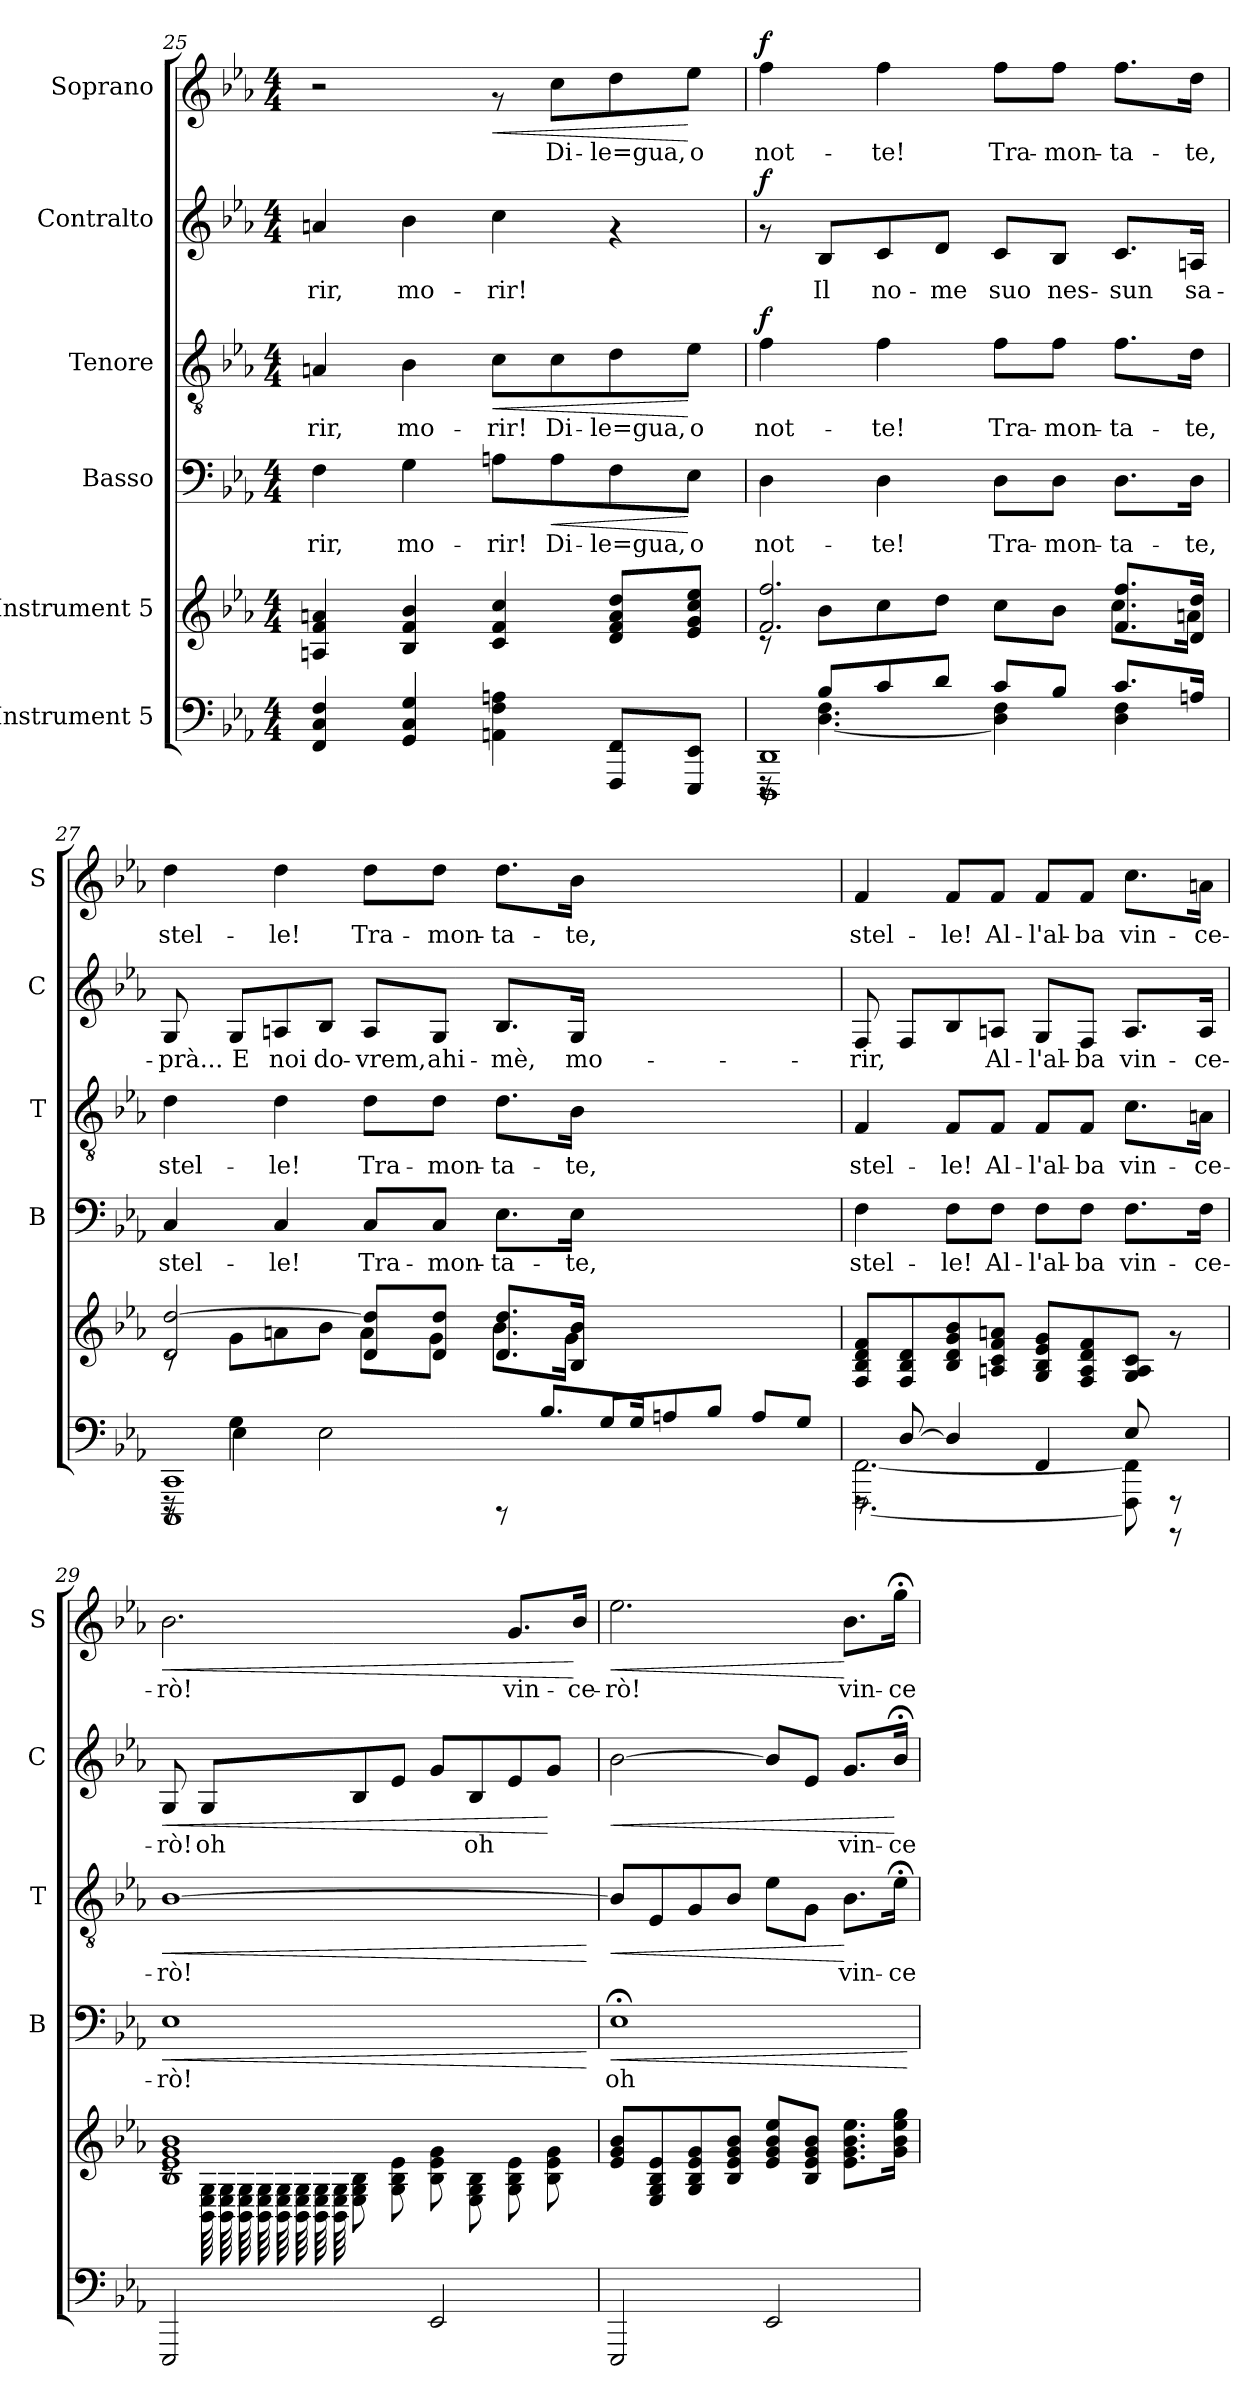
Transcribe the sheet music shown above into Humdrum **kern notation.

**kern	**kern	**kern	**text	**dynam	**kern	**text	**dynam	**kern	**text	**dynam	**kern	**text	**dynam
*part6	*part5	*part4	*part4	*part4	*part3	*part3	*part3	*part2	*part2	*part2	*part1	*part1	*part1
*staff6	*staff5	*staff4	*staff4	*staff4	*staff3	*staff3	*staff3	*staff2	*staff2	*staff2	*staff1	*staff1	*staff1
*I"Instrument 5	*I"Instrument 5	*I"Basso	*	*	*I"Tenore	*	*	*I"Contralto	*	*	*I"Soprano	*	*
*	*	*I'B	*	*	*I'T	*	*	*I'C	*	*	*I'S	*	*
*clefF4	*clefG2	*clefF4	*	*	*clefGv2	*	*	*clefG2	*	*	*clefG2	*	*
*k[b-e-a-]	*k[b-e-a-]	*k[b-e-a-]	*	*	*k[b-e-a-]	*	*	*k[b-e-a-]	*	*	*k[b-e-a-]	*	*
*E-:	*E-:	*E-:	*	*	*E-:	*	*	*E-:	*	*	*E-:	*	*
*M4/4	*M4/4	*M4/4	*	*	*M4/4	*	*	*M4/4	*	*	*M4/4	*	*
=25	=25	=25	=25	=25	=25	=25	=25	=25	=25	=25	=25	=25	=25
!	!	!	!LO:LY:b:cj	!	!	!LO:LY:b:cj	!	!	!LO:LY:b:cj	!	!	!	!
4C/ 4FF/ 4F/	4an/ 4f/ 4An/	4F\	-rir,	.	4An/	-rir,	.	4an/	-rir,	.	2r	.	.
!	!	!	!LO:LY:b:cj	!	!	!LO:LY:b:cj	!	!	!LO:LY:b:cj	!	!	!	!
4G/ 4GG/ 4C/	4f/ 4B-/ 4b-/	4G\	mo-	.	4B-\	mo-	.	4b-\	mo-	.	.	.	.
!	!	!	!LO:LY:b:cj	!	!	!LO:LY:b:cj	!LO:HP:b	!	!LO:LY:b:cj	!	!	!	!LO:HP:b
4An\ 4AAn\ 4F\	4f/ 4c/ 4cc/	8An\L	-rir!	.	8c\L	-rir!	<	4cc\	-rir!	.	8rf	.	<
!	!	!	!LO:LY:b:cj	!LO:HP:b	!	!LO:LY:b:cj	!	!	!	!	!	!LO:LY:b	!
.	.	8A\	Di-	<	8c\	Di-	.	.	.	.	8cc\L	Di-	.
!	!	!	!LO:LY:b:cj	!	!	!LO:LY:b:cj	!	!	!	!	!	!LO:LY:b	!
8FFF/ 8FF/L	8dd/ 8a/ 8f/ 8d/L	8F\	-le=gua,	.	8d\	-le=gua,	.	4rf	.	.	8dd\	-le=gua,	.
!	!	!	!LO:LY:b:cj	!	!	!LO:LY:b:cj	!	!	!	!	!	!LO:LY:b	!
8EE-/ 8EEE-/J	8ee-/ 8cc/ 8g/ 8e-/J	8E-\J	o	[	8e-\J	o	[	.	.	.	8ee-\J	o	[
=26	=26	=26	=26	=26	=26	=26	=26	=26	=26	=26	=26	=26	=26
*^	*^	*	*	*	*	*	*	*	*	*	*	*	*
*	*^	*	*	*	*	*	*	*	*	*	*	*	*	*	*
!	!	!	!	!	!	!LO:LY:b:cj	!	!	!LO:LY:b:cj	!LO:DY:a	!	!	!LO:DY:a	!	!LO:LY:b	!LO:DY:a
8rCCC	8rEEE	1DD 1DDD	2.f/ 2.ff/	8rc	4D\	not-	.	4f\	not-	f	8rf	.	f	4ff\	not-	f
!	!	!	!	!	!	!	!	!	!	!	!	!LO:LY:b:cj	!	!	!	!
8B-/L	4.F\ [<4.D\	.	.	8b-\L	.	.	.	.	.	.	8B-/L	Il	.	.	.	.
!	!	!	!	!	!	!LO:LY:b:cj	!	!	!LO:LY:b:cj	!	!	!LO:LY:b:cj	!	!	!LO:LY:b	!
8c/	.	.	.	8cc\	4D\	-te!	.	4f\	-te!	.	8c/	no-	.	4ff\	-te!	.
!	!	!	!	!	!	!	!	!	!	!	!	!LO:LY:b:cj	!	!	!	!
8d/J	.	.	.	8dd\J	.	.	.	.	.	.	8d/J	-me	.	.	.	.
!	!	!	!	!	!	!LO:LY:b:cj	!	!	!LO:LY:b:cj	!	!	!LO:LY:b:cj	!	!	!LO:LY:b	!
8c/L	4F\ 4D\]	.	.	8cc\L	8D\L	Tra-	.	8f\L	Tra-	.	8c/L	suo	.	8ff\L	Tra-	.
!	!	!	!	!	!	!LO:LY:b:cj	!	!	!LO:LY:b:cj	!	!	!LO:LY:b:cj	!	!	!LO:LY:b	!
8B-/J	.	.	.	8b-\J	8D\J	-mon-	.	8f\J	-mon-	.	8B-/J	nes-	.	8ff\J	-mon-	.
!	!	!	!	!	!	!LO:LY:b:cj	!	!	!LO:LY:b:cj	!	!	!LO:LY:b:cj	!	!	!LO:LY:b	!
8.c/L	4F\ 4D\	.	8.ff/ 8.f/L	8.cc\L	8.D\L	-ta-	.	8.f\L	-ta-	.	8.c/L	-sun	.	8.ff\L	-ta-	.
!	!	!	!	!	!	!LO:LY:b:cj	!	!	!LO:LY:b:cj	!	!	!LO:LY:b:cj	!	!	!LO:LY:b	!
16An/J	.	.	16dd/ 16d/J	16an\J	16D\J	-te,	.	16d\J	-te,	.	16An/J	sa-	.	16dd\J	-te,	.
!!LO:PB:g=z
=27	=27	=27	=27	=27	=27	=27	=27	=27	=27	=27	=27	=27	=27	=27	=27	=27
*	*	*^	*	*	*	*	*	*	*	*	*	*	*	*	*	*
!	!	!	!	!	!	!	!LO:LY:b:cj	!	!	!LO:LY:b:cj	!	!	!LO:LY:b:cj	!	!	!LO:LY:b	!
1CCC 1CC	8rEEE	2.ryy	8rCCC	[>2dd/ 2d/	8rc	4C/	stel-	.	4d\	stel-	.	8G/	-prà...	.	4dd\	stel-	.
!	!	!	!	!	!	!	!	!	!	!	!	!	!LO:LY:b:cj	!	!	!	!
.	4G\	.	4E-\	.	8g\L	.	.	.	.	.	.	8G/L	E	.	.	.	.
!	!	!	!	!	!	!	!LO:LY:b:cj	!	!	!LO:LY:b:cj	!	!	!LO:LY:b:cj	!	!	!LO:LY:b	!
.	.	.	.	.	8an\	4C/	-le!	.	4d\	-le!	.	8An/	noi	.	4dd\	-le!	.
!	!	!	!	!	!	!	!	!	!	!	!	!	!LO:LY:b:cj	!	!	!	!
.	2E-\	.	1ryy	.	8b-\J	.	.	.	.	.	.	8B-/J	do-	.	.	.	.
!	!	!	!	!	!	!	!LO:LY:b:cj	!	!	!LO:LY:b:cj	!	!	!LO:LY:b:cj	!	!	!LO:LY:b	!
.	.	.	.	8dd/] 8d/L	8a\L	8C/L	Tra-	.	8d\L	Tra-	.	8A/L	-vrem,	.	8dd\L	Tra-	.
!	!	!	!	!	!	!	!LO:LY:b:cj	!	!	!LO:LY:b:cj	!	!	!LO:LY:b:cj	!	!	!LO:LY:b	!
.	.	.	.	8dd/ 8d/J	8g\J	8C/J	-mon-	.	8d\J	-mon-	.	8G/J	ahi-	.	8dd\J	-mon-	.
!	!	!	!	!	!	!	!LO:LY:b:cj	!	!	!LO:LY:b:cj	!	!	!LO:LY:b:cj	!	!	!LO:LY:b	!
.	.	8rCCC	.	8.d/ 8.dd/L	8.b-\L	8.E-\L	-ta-	.	8.d\L	-ta-	.	8.B-/L	-mè,	.	8.dd\L	-ta-	.
.	8.B-/L	2.ryy	.	.	.	.	.	.	.	.	.	.	.	.	.	.	.
!	!	!	!	!	!	!	!LO:LY:b:cj	!	!	!LO:LY:b:cj	!	!	!LO:LY:b:cj	!	!	!LO:LY:b	!
.	.	.	.	16b-/ 16B-/J	16g\J	16E-\J	-te,	.	16B-\J	-te,	.	16G/J	mo-	.	16b-\J	-te,	.
8G/L	.	.	.	2ryy	2ryy	2ryy	.	.	2ryy	.	.	2ryy	.	.	2ryy	.	.
.	16G/J	.	.	.	.	.	.	.	.	.	.	.	.	.	.	.	.
8An/	2ryy	.	.	.	.	.	.	.	.	.	.	.	.	.	.	.	.
8B-/J	.	.	.	.	.	.	.	.	.	.	.	.	.	.	.	.	.
8A/L	.	.	4ryy	.	.	.	.	.	.	.	.	.	.	.	.	.	.
8G/J	.	.	.	8ryy	8ryy	8ryy	.	.	8ryy	.	.	8ryy	.	.	8ryy	.	.
*	*v	*v	*v	*	*	*	*	*	*	*	*	*	*	*	*	*	*
=28	=28	=28	=28	=28	=28	=28	=28	=28	=28	=28	=28	=28	=28	=28	=28
!	!	!	!	!	!LO:LY:b:cj	!	!	!LO:LY:b:cj	!	!	!LO:LY:b:cj	!	!	!LO:LY:b	!
*	*	*v	*v	*	*	*	*	*	*	*	*	*	*	*	*
8rEEE	[<2.FF\ [<2.FFF\	8d/ 8B-/ 8F/ 8f/L	4F\	stel-	.	4F/	stel-	.	8F/	-rir,	.	4f/	stel-	.
!	!	!	!	!	!	!	!	!	!	!LO:LY:b:cj	!	!	!	!
[>8D/	.	8B-/ 8F/ 8d/	.	.	.	.	.	.	8F/L	.	.	.	.	.
!	!	!	!	!LO:LY:b:cj	!	!	!LO:LY:b:cj	!	!	!LO:LY:b:cj	!	!	!LO:LY:b	!
4D/]	.	8b-/ 8g/ 8d/ 8B-/	8F\L	-le!	.	8F/L	-le!	.	8B-/	.	.	8f/L	-le!	.
!	!	!	!	!LO:LY:b:cj	!	!	!LO:LY:b:cj	!	!	!LO:LY:b:cj	!	!	!LO:LY:b	!
.	.	8an/ 8c/ 8An/ 8f/J	8F\J	Al-	.	8F/J	Al-	.	8An/J	Al-	.	8f/J	Al-	.
!	!	!	!	!LO:LY:b:cj	!	!	!LO:LY:b:cj	!	!	!LO:LY:b:cj	!	!	!LO:LY:b	!
4FF/	.	8g/ 8e-/ 8G/ 8B-/L	8F\L	-l'al-	.	8F/L	-l'al-	.	8G/L	-l'al-	.	8f/L	-l'al-	.
!	!	!	!	!LO:LY:b:cj	!	!	!LO:LY:b:cj	!	!	!LO:LY:b:cj	!	!	!LO:LY:b	!
.	.	8f/ 8A/ 8F/ 8d/	8F\J	-ba	.	8F/J	-ba	.	8F/J	-ba	.	8f/J	-ba	.
!	!	!	!	!LO:LY:b:cj	!	!	!LO:LY:b:cj	!	!	!LO:LY:b:cj	!	!	!LO:LY:b	!
8E-/	8FF\] 8FFF\]	8c/ 8G/ 8A/J	8.F\L	vin-	.	8.c\L	vin-	.	8.A/L	vin-	.	8.cc\L	vin-	.
8rGGGG	8rEEE	8rf	.	.	.	.	.	.	.	.	.	.	.	.
!	!	!	!	!LO:LY:b:cj	!	!	!LO:LY:b:cj	!	!	!LO:LY:b:cj	!	!	!LO:LY:b	!
.	.	.	16F\J	-ce-	.	16An\J	-ce-	.	16A/J	-ce-	.	16an\J	-ce-	.
*v	*v	*	*	*	*	*	*	*	*	*	*	*	*	*
=29	=29	=29	=29	=29	=29	=29	=29	=29	=29	=29	=29	=29	=29
*	*^	*	*	*	*	*	*	*	*	*	*	*	*
!	!	!	!	!LO:LY:b:cj	!LO:HP:b	!	!LO:LY:b:cj	!LO:HP:b	!	!LO:LY:b:cj	!LO:HP:b	!	!LO:LY:b	!LO:HP:b
2EEE-/	1g 1e- 1B- 1b-	8rc	1E-	-rò!	<	[>1B-	-rò!	<	8G/	-rò!	<	2.b-\	-rò!	<
!	!	!	!	!	!	!	!	!	!	!LO:LY:b:cj	!	!	!	!
*	*tremolo	*	*	*	*	*	*	*	*	*	*	*	*	*
.	.	64E-\ 64BB-\ 64G\LLLL	.	.	.	.	.	.	8G/L	oh	.	.	.	.
.	.	64E-\ 64BB-\ 64G\	.	.	.	.	.	.	.	.	.	.	.	.
.	.	64E-\ 64BB-\ 64G\	.	.	.	.	.	.	.	.	.	.	.	.
.	.	64E-\ 64BB-\ 64G\	.	.	.	.	.	.	.	.	.	.	.	.
.	.	64E-\ 64BB-\ 64G\	.	.	.	.	.	.	.	.	.	.	.	.
.	.	64E-\ 64BB-\ 64G\	.	.	.	.	.	.	.	.	.	.	.	.
.	.	64E-\ 64BB-\ 64G\	.	.	.	.	.	.	.	.	.	.	.	.
.	.	64E-\ 64BB-\ 64G\	.	.	.	.	.	.	.	.	.	.	.	.
*	*Xtremolo	*	*	*	*	*	*	*	*	*	*	*	*	*
!	!	!	!	!	!	!	!	!	!	!LO:LY:b:cj	!	!	!	!
.	.	8B-\ 8E-\ 8G\	.	.	.	.	.	.	8B-/	.	.	.	.	.
!	!	!	!	!	!	!	!	!	!	!LO:LY:b:cj	!	!	!	!
.	.	8e-\ 8G\ 8B-\J	.	.	.	.	.	.	8e-/J	.	.	.	.	.
!	!	!	!	!	!	!	!	!	!	!LO:LY:b:cj	!	!	!	!
2EE-/	.	8e-\ 8B-\ 8g\L	.	.	.	.	.	.	8g/L	.	.	.	.	.
!	!	!	!	!	!	!	!	!	!	!LO:LY:b:cj	!	!	!	!
.	.	8B-\ 8E-\ 8G\	.	.	.	.	.	.	8B-/	oh	.	.	.	.
!	!	!	!	!	!	!	!	!	!	!LO:LY:b:cj	!	!	!LO:LY:b	!
.	.	8e-\ 8B-\ 8G\	.	.	.	.	.	.	8e-/	.	.	8.g/L	vin-	.
!	!	!	!	!	!	!	!	!	!	!LO:LY:b:cj	!	!	!	!
.	.	8g\ 8B-\ 8e-\J	.	.	.	.	.	.	8g/J	.	[	.	.	.
!	!	!	!	!	!	!	!	!	!	!	!	!	!LO:LY:b	!
.	.	.	.	.	.	.	.	.	.	.	.	16b-/J	-ce-	[
*	*v	*v	*	*	*	*	*	*	*	*	*	*	*	*
.	.	.	.	[	.	.	[	.	.	.	.	.	.
!!LO:PB:g=z
=30	=30	=30	=30	=30	=30	=30	=30	=30	=30	=30	=30	=30	=30
!	!	!	!LO:LY:b:cj	!LO:HP:b	!	!LO:LY:b:cj	!LO:HP:b	!	!LO:LY:b:cj	!LO:HP:b	!	!LO:LY:b	!LO:HP:b
2EEE-/	8b-/ 8e-/ 8g/L	1E-;<	oh	<	8B-/L]	.	<	[>2b-\	.	<	2.ee-\	-rò!	<
!	!	!	!	!	!	!LO:LY:b:cj	!	!	!	!	!	!	!
.	8e-/ 8B-/ 8E-/ 8G/	.	.	.	8E-/	.	.	.	.	.	.	.	.
!	!	!	!	!	!	!LO:LY:b:cj	!	!	!	!	!	!	!
.	8g/ 8B-/ 8G/ 8e-/	.	.	.	8G/	.	.	.	.	.	.	.	.
!	!	!	!	!	!	!LO:LY:b:cj	!	!	!	!	!	!	!
.	8b-/ 8g/ 8B-/ 8e-/J	.	.	.	8B-/J	.	.	.	.	.	.	.	.
!	!	!	!	!	!	!LO:LY:b:cj	!	!	!LO:LY:b:cj	!	!	!	!
2EE-/	8b-/ 8g/ 8e-/ 8ee-/L	.	.	.	8e-\L	.	.	8b-/L]	.	.	.	.	.
!	!	!	!	!	!	!LO:LY:b:cj	!	!	!LO:LY:b:cj	!	!	!	!
.	8b-/ 8g/ 8B-/ 8e-/J	.	.	.	8G\J	.	.	8e-/J	.	.	.	.	.
!	!	!	!	!	!	!LO:LY:b:cj	!	!	!LO:LY:b:cj	!	!	!LO:LY:b	!
.	8.ee-\ 8.b-\ 8.g\ 8.e-\L	.	.	.	8.B-\L	vin-	[	8.g/L	vin-	.	8.b-\L	vin-	[
!	!	!	!	!	!	!LO:LY:b:cj	!	!	!LO:LY:b:cj	!	!	!LO:LY:b	!
.	16gg\ 16b-\ 16g\ 16ee-\J	.	.	.	16e-;<\J	-ce-	.	16b-;</J	-ce-	[	16gg;<\J	-ce-	.
.	.	.	.	[	.	.	.	.	.	.	.	.	.
=	=	=	=	=	=	=	=	=	=	=	=	=	=
*-	*-	*-	*-	*-	*-	*-	*-	*-	*-	*-	*-	*-	*-
